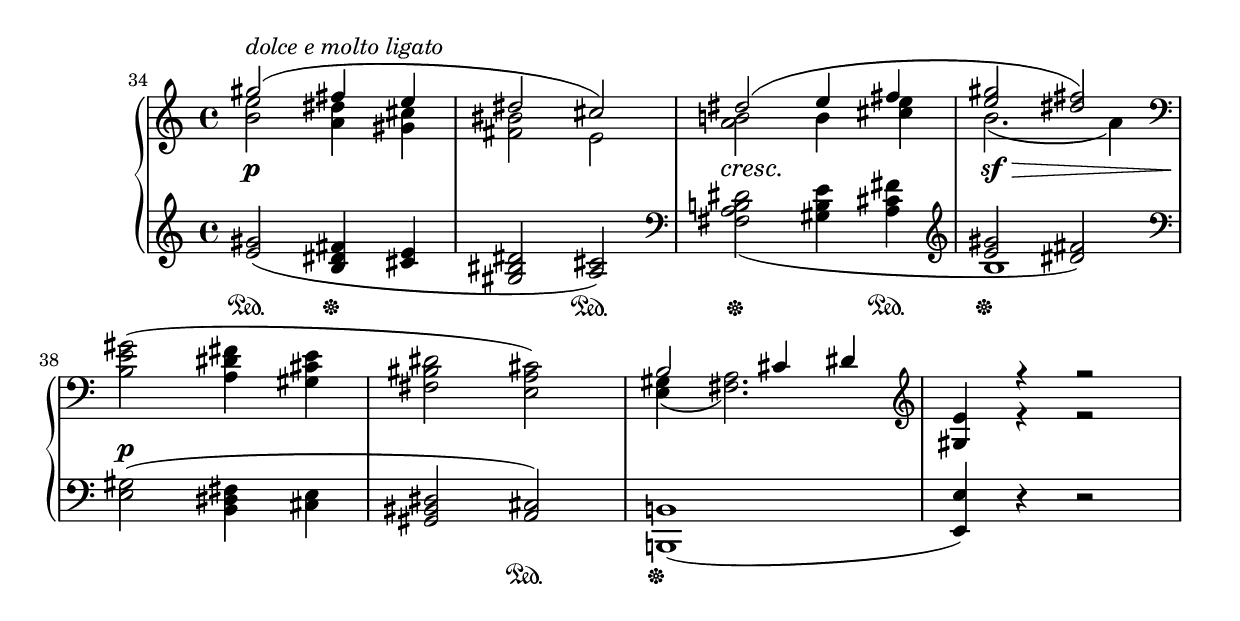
%% DO NOT EDIT this file manually; it is automatically
%% generated from LSR http://lsr.di.unimi.it
%% Make any changes in LSR itself, or in Documentation/snippets/new/ ,
%% and then run scripts/auxiliar/makelsr.py
%%
%% This file is in the public domain.
\version "2.18.0"

\header {
  lsrtags = "headword"

  texidoc = "
Piches headword

"
  doctitle = "Pitches headword"
} % begin verbatim

% L. v. Beethoven
% Piano sonata 21 - Dem Grafen von Waldstein Gewidmet
% chorale at measures 34 - 40+

\include "english.ly"

\new PianoStaff <<

  % RH Staff
  \new Staff <<

    % RH Voice 1
    \new Voice {
      \set Score.currentBarNumber = #34
      \voiceOne
      gs''2 ( ^ \markup \italic { dolce e molto ligato }
      fs''4
      e''4
      |
      ds''2
      cs''2 )
      |
      ds''2 (
      e''4
      fs''4
      |
      <gs'' e''>2
      <fs'' ds''>2 )
      |
      \oneVoice
      \clef bass
      <gs' e' b>2 (
      <fs' ds' a>4
      <e' cs' gs>4
      |
      <ds' bs fs>2
      <cs' a e>2 )
      |
      \voiceOne
      b2 %(
      cs'4
      ds'4
      |
      \clef treble
      <e' gs>4 %)
      r4 r2
    }

    % RH Voice 2
    \new Voice {
      \voiceTwo
      \override Staff.DynamicLineSpanner.staff-padding = #3
      <e'' b'>2 \p
      <ds'' a'>4
      <cs'' gs'>4
      |
      <bs' fs'>2
      e'2
      |
      <b'! a'>2 -\tweak style #'none \cresc
      b'4
      <e'' cs''>4
      |
      b'2. ( \sf \>
      a'4 )
      \clef bass
      | \break
      s1 \p
      |
      s1
      |
      <gs e>4 (
      <a fs>2. )
      |
      s4
      r4 r2
    }

  >>

  % LH Staff
  \new Staff {
    \override Staff.SustainPedalLineSpanner.staff-padding = #6
    <gs' e'>2 ( \sustainOn
    <fs' ds' b>4 \sustainOff
    <e' cs'>4
    |
    <ds' bs gs>2
    <cs' a>2 ) \sustainOn
    |
    \clef bass
    \slurDown
    <ds' b! a fs>2 ( \sustainOff
    <e' b gs>4
    <fs' cs' a>4 \sustainOn
    |
    \clef treble
    \voiceOne
    <<
      {
        <gs' e'>2
        <fs' ds'>2 )
      }
      \new Voice {
        \voiceTwo
        b1 \sustainOff
      }
    >>
    \oneVoice
    |
    %\break
    \clef bass
    <gs e>2 (
    <fs ds b,>4
    <e cs>4
    |
    <ds bs, gs,>2
    <cs a,>2 ) \sustainOn
    |
    <b,! b,,!>1 ( \sustainOff
    |
    <e e,>4 )
    r4 r2
  }
>>
